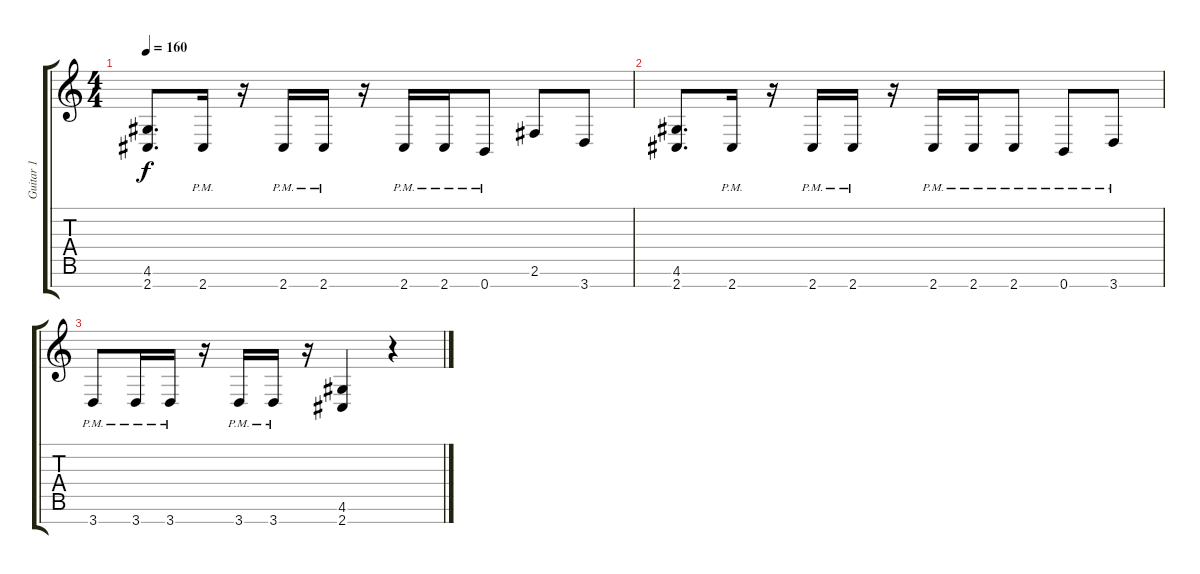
\track ("Guitar 1" "Guitar 1") {instrument distortionguitar}
\staff {score tabs}
\tuning (E4 B3 G3 D3 A2 E2 B1) {hide}
\ts (4 4)
\tempo 160
\clef g2
\ks c
(4.6 2.7).8{d dy f} 2.7{pm}.16 r.16 2.7{pm}.16 2.7{pm}.16 r.16 2.7{pm}.16 2.7{pm}.16 0.7{pm}.8 2.6.8 3.7.8 |
(4.6 2.7).8{d} 2.7{pm}.16 r.16 2.7{pm}.16 2.7{pm}.16 r.16 2.7{pm}.16 2.7{pm}.16 2.7{pm}.8 0.7{pm}.8 3.7{pm}.8 |
3.7{pm}.8 3.7{pm}.16 3.7{pm}.16 r.16 3.7{pm}.16 3.7{pm}.16 r.16 (4.6 2.7).4 r.4
